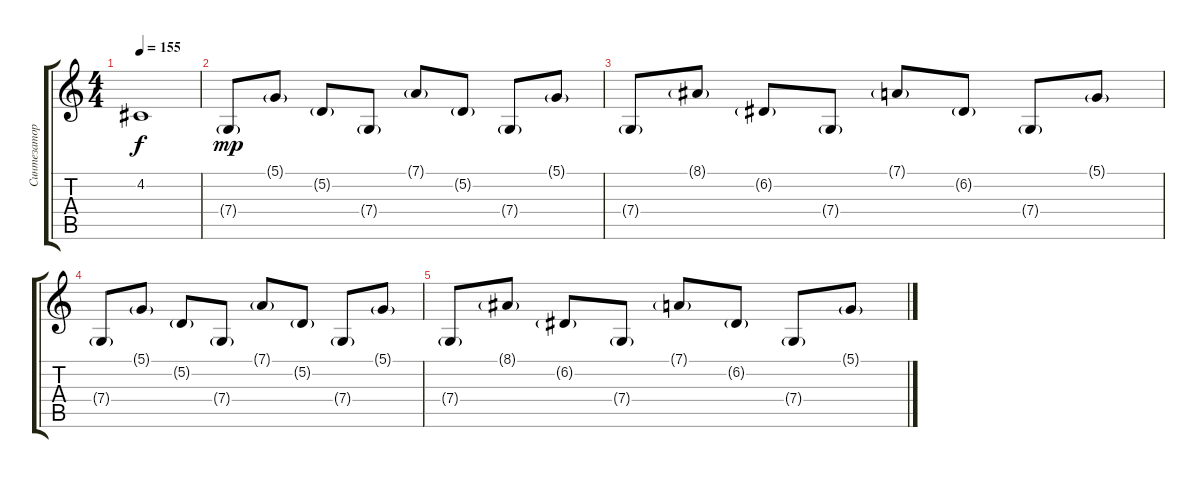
\track ("Синтезатор" "Синтезатор") {instrument stringensemble1}
\staff {score tabs}
\tuning (D4 A3 F3 C3 G2 D2) {hide}
\ts (4 4)
\tempo 155
\clef g2
\ks c
4.2{t}.1{dy f} |
7.4{g}.8{dy mp} 5.1{g}.8 5.2{g}.8 7.4{g}.8 7.1{g}.8 5.2{g}.8 7.4{g}.8 5.1{g}.8 |
7.4{g}.8 8.1{g}.8 6.2{g}.8 7.4{g}.8 7.1{g}.8 6.2{g}.8 7.4{g}.8 5.1{g}.8 |
7.4{g}.8 5.1{g}.8 5.2{g}.8 7.4{g}.8 7.1{g}.8 5.2{g}.8 7.4{g}.8 5.1{g}.8 |
7.4{g}.8 8.1{g}.8 6.2{g}.8 7.4{g}.8 7.1{g}.8 6.2{g}.8 7.4{g}.8 5.1{g}.8
